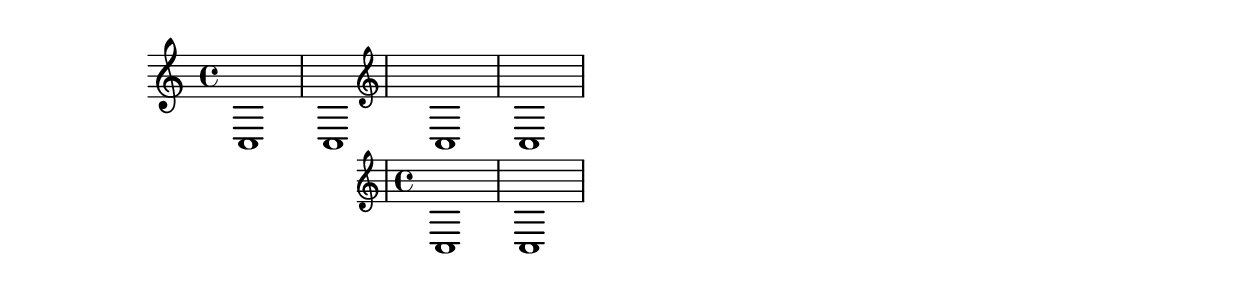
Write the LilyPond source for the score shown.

\version "1.0.19";

\score {

\notes { c1 c1 < {\clef "treble"; c1 c1 } \context Staff=stb{ c1 c1}>}
}
